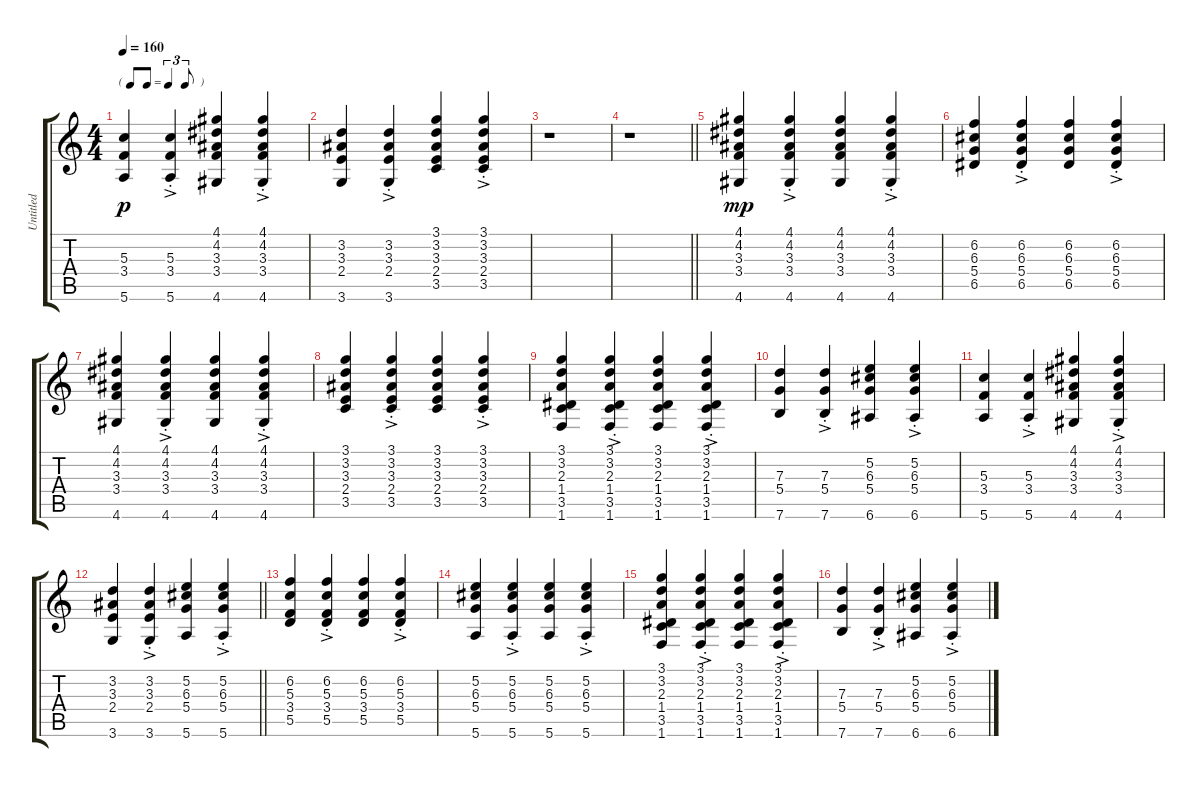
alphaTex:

\track ("Untitled" "Untitled") {instrument acousticguitarnylon}
\staff {score tabs}
\tuning (E4 B3 G3 D3 A2 E2) {hide}
\ts (4 4)
\tf triplet8th
\tempo 160
\clef g2
\ks c
(5.3 3.4 5.6).4{dy p} (5.3{ac st} 3.4{ac st} 5.6{ac st}).4 (4.1 4.2 3.3 3.4 4.6).4 (4.1{ac st} 4.2{ac st} 3.3{ac st} 3.4{ac st} 4.6{ac st}).4 |
(3.2 3.3 2.4 3.6).4 (3.2{ac st} 3.3{ac st} 2.4{ac st} 3.6{ac st}).4 (3.1 3.2 3.3 2.4 3.5).4 (3.1{ac st} 3.2{ac st} 3.3{ac st} 2.4{ac st} 3.5{ac st}).4 |
r.1 |
\barLineRight lightlight
r.1 |
(4.1 4.2 3.3 3.4 4.6).4{dy mp} (4.1{ac st} 4.2{ac st} 3.3{ac st} 3.4{ac st} 4.6{ac st}).4 (4.1 4.2 3.3 3.4 4.6).4 (4.1{ac st} 4.2{ac st} 3.3{ac st} 3.4{ac st} 4.6{ac st}).4 |
(6.2 6.3 5.4 6.5).4 (6.2{ac st} 6.3{ac st} 5.4{ac st} 6.5{ac st}).4 (6.2 6.3 5.4 6.5).4 (6.2{ac st} 6.3{ac st} 5.4{ac st} 6.5{ac st}).4 |
(4.1 4.2 3.3 3.4 4.6).4 (4.1{ac st} 4.2{ac st} 3.3{ac st} 3.4{ac st} 4.6{ac st}).4 (4.1 4.2 3.3 3.4 4.6).4 (4.1{ac st} 4.2{ac st} 3.3{ac st} 3.4{ac st} 4.6{ac st}).4 |
(3.1 3.2 3.3 2.4 3.5).4 (3.1{ac st} 3.2{ac st} 3.3{ac st} 2.4{ac st} 3.5{ac st}).4 (3.1 3.2 3.3 2.4 3.5).4 (3.1{ac st} 3.2{ac st} 3.3{ac st} 2.4{ac st} 3.5{ac st}).4 |
(3.1 3.2 2.3 1.4 3.5 1.6).4 (3.1{ac st} 3.2{ac st} 2.3{ac st} 1.4{ac st} 3.5{ac st} 1.6{ac st}).4 (3.1 3.2 2.3 1.4 3.5 1.6).4 (3.1{ac st} 3.2{ac st} 2.3{ac st} 1.4{ac st} 3.5{ac st} 1.6{ac st}).4 |
(7.3 5.4 7.6).4 (7.3{ac st} 5.4{ac st} 7.6{ac st}).4 (5.2 6.3 5.4 6.6).4 (5.2{ac st} 6.3{ac st} 5.4{ac st} 6.6{ac st}).4 |
(5.3 3.4 5.6).4 (5.3{ac st} 3.4{ac st} 5.6{ac st}).4 (4.1 4.2 3.3 3.4 4.6).4 (4.1{ac st} 4.2{ac st} 3.3{ac st} 3.4{ac st} 4.6{ac st}).4 |
\barLineRight lightlight
(3.2 3.3 2.4 3.6).4 (3.2{ac st} 3.3{ac st} 2.4{ac st} 3.6{ac st}).4 (5.2 6.3 5.4 5.6).4 (5.2{ac st} 6.3{ac st} 5.4{ac st} 5.6{ac st}).4 |
(6.2 5.3 3.4 5.5).4 (6.2{ac st} 5.3{ac st} 3.4{ac st} 5.5{ac st}).4 (6.2 5.3 3.4 5.5).4 (6.2{ac st} 5.3{ac st} 3.4{ac st} 5.5{ac st}).4 |
(5.2 6.3 5.4 5.6).4 (5.2{ac st} 6.3{ac st} 5.4{ac st} 5.6{ac st}).4 (5.2 6.3 5.4 5.6).4 (5.2{ac st} 6.3{ac st} 5.4{ac st} 5.6{ac st}).4 |
(3.1 3.2 2.3 1.4 3.5 1.6).4 (3.1{ac st} 3.2{ac st} 2.3{ac st} 1.4{ac st} 3.5{ac st} 1.6{ac st}).4 (3.1 3.2 2.3 1.4 3.5 1.6).4 (3.1{ac st} 3.2{ac st} 2.3{ac st} 1.4{ac st} 3.5{ac st} 1.6{ac st}).4 |
(7.3 5.4 7.6).4 (7.3{ac st} 5.4{ac st} 7.6{ac st}).4 (5.2 6.3 5.4 6.6).4 (5.2{ac st} 6.3{ac st} 5.4{ac st} 6.6{ac st}).4
